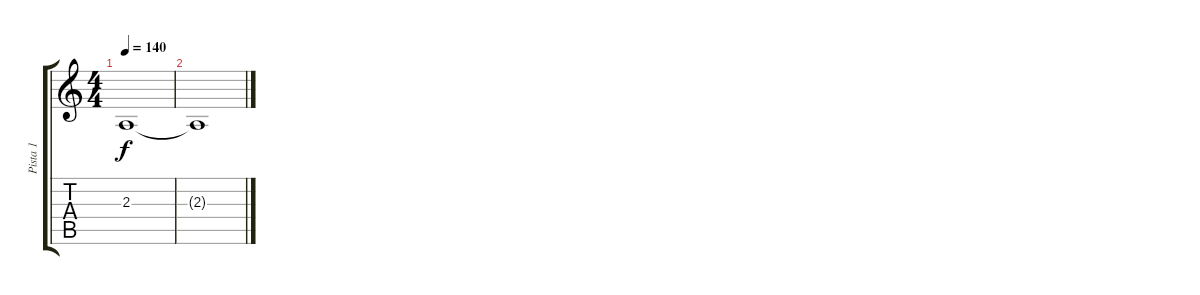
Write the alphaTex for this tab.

\track ("Pista 1" "Pista 1") {instrument stringensemble2}
\staff {score tabs}
\tuning (E4 B3 G3 D3 A2 E2) {hide}
\ts (4 4)
\tempo 140
\clef g2
\ks c
2.3{t}.1{dy f} |
2.3{t}.1
